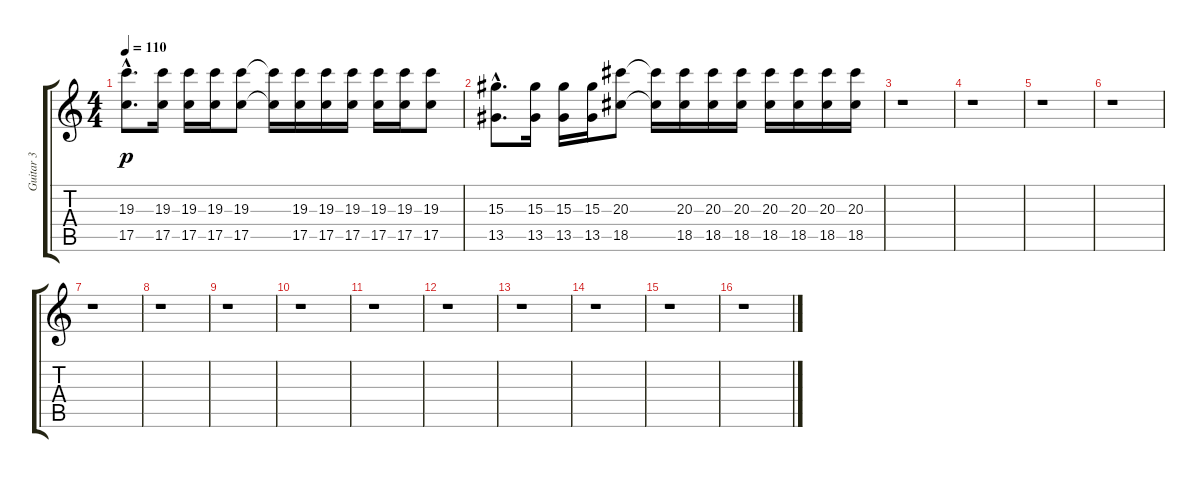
\track ("Guitar 3" "Guitar 3") {instrument distortionguitar}
\staff {score tabs}
\tuning (D4 A3 F3 C3 G2 C2) {hide}
\ts (4 4)
\tempo 110
\clef g2
\ks c
(19.3{hac} 17.5{hac}).8{d dy p} (19.3 17.5).16 (19.3 17.5).16 (19.3 17.5).16 (19.3 17.5).8 (19.3{t} 17.5{t}).16 (19.3 17.5).16 (19.3 17.5).16 (19.3 17.5).16 (19.3 17.5).16 (19.3 17.5).16 (19.3 17.5).8 |
(15.3{hac} 13.5{hac}).8{d} (15.3 13.5).16 (15.3 13.5).16 (15.3 13.5).16 (20.3 18.5).8 (20.3{t} 18.5{t}).16 (20.3 18.5).16 (20.3 18.5).16 (20.3 18.5).16 (20.3 18.5).16 (20.3 18.5).16 (20.3 18.5).16 (20.3 18.5).16 |
r.1 |
r.1 |
r.1 |
r.1 |
r.1 |
r.1 |
r.1 |
r.1 |
r.1 |
r.1 |
r.1 |
r.1 |
r.1 |
r.1
